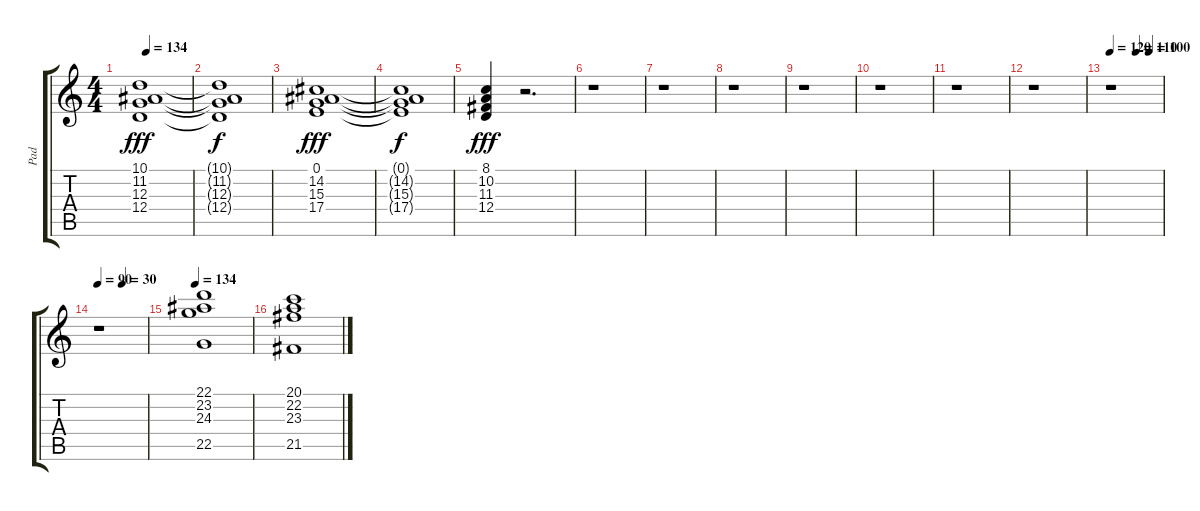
\track ("Pad" "Pad") {instrument pad1newage}
\staff {score tabs}
\tuning (E4 B3 G3 D3 A2 E2) {hide}
\ts (4 4)
\tempo 134
\clef g2
\ks c
(10.1 11.2 12.3 12.4).1{dy fff} |
(10.1{t} 11.2{t} 12.3{t} 12.4{t}).1{dy f} |
(0.1 14.2 15.3 17.4).1{dy fff} |
(0.1{t} 14.2{t} 15.3{t} 17.4{t}).1{dy f} |
(8.1 10.2 11.3 12.4).4{dy fff} r.2{d} |
r.1 |
r.1 |
r.1 |
r.1 |
r.1 |
r.1 |
r.1 |
\tempo 120
\tempo (110 0.5)
\tempo (100 0.75)
r.1 |
\tempo 90
\tempo (30 0.5)
r.1 |
\tempo 134
(22.1 23.2 24.3 22.5).1 |
(20.1 22.2 23.3 21.5).1
